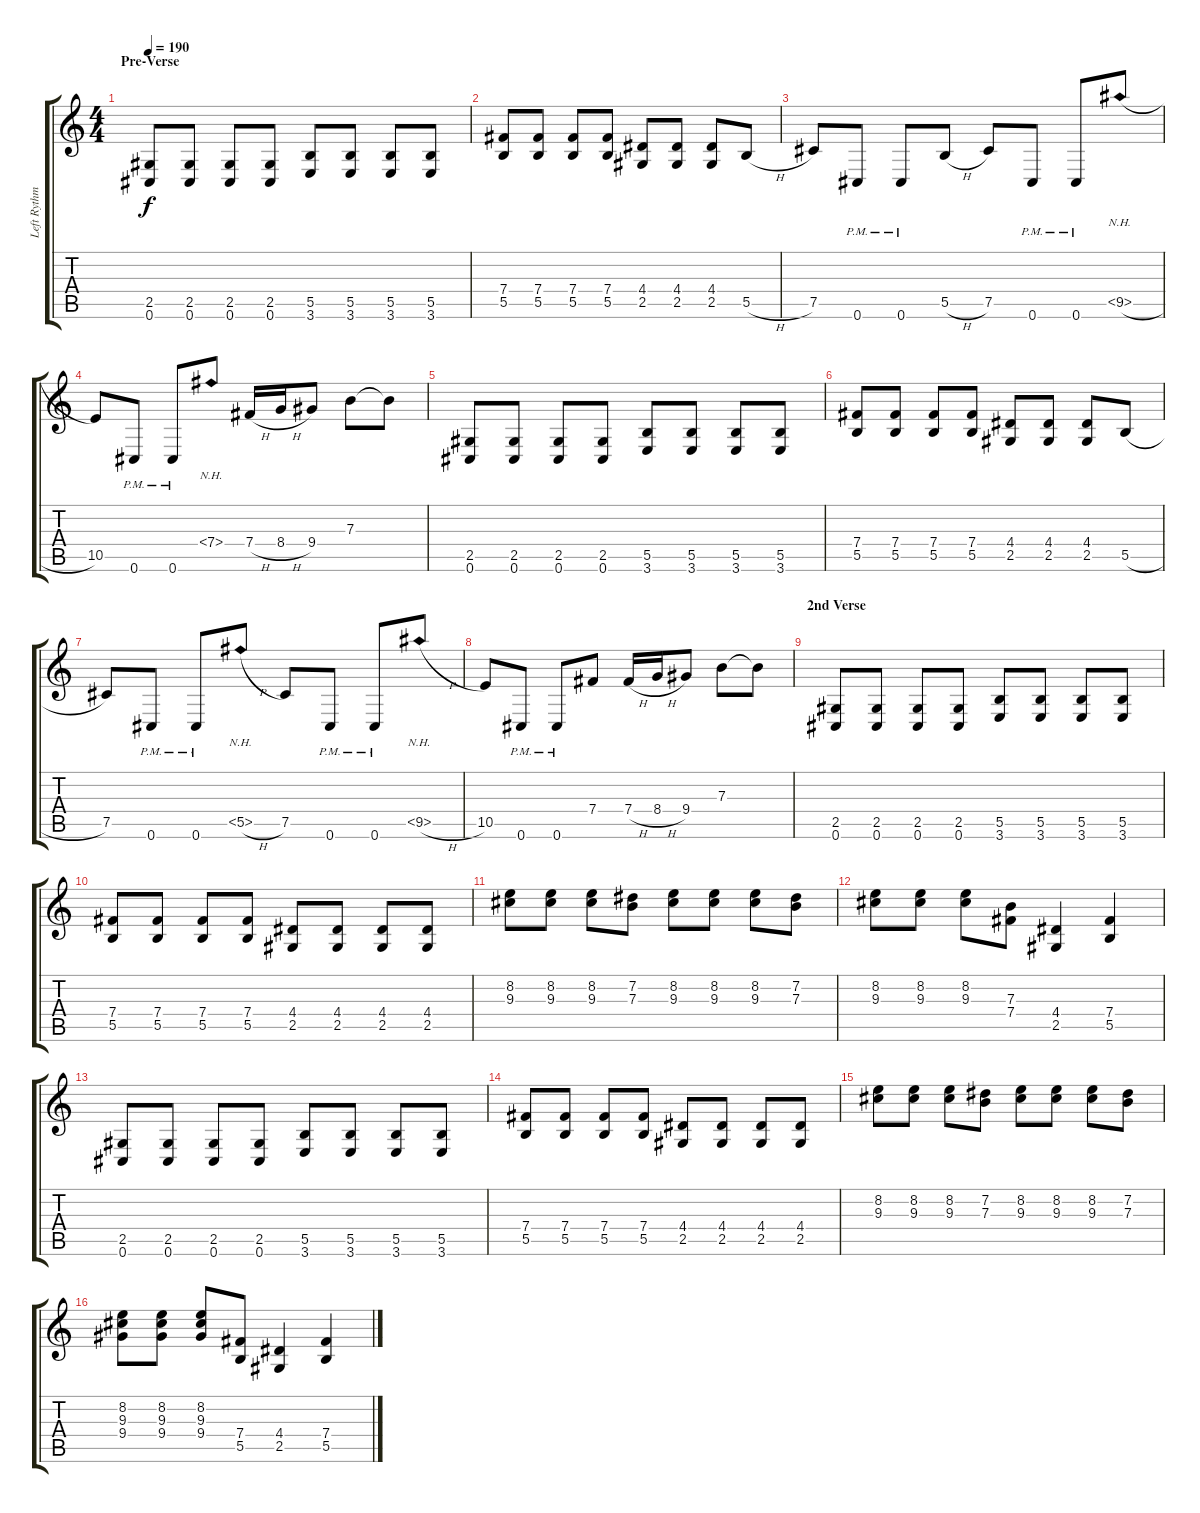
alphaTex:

\track ("Left Rythm Guitar (Rythm Guitar)" "Left Rythm") {instrument distortionguitar}
\staff {score tabs}
\tuning (Db4 Ab3 E3 B2 Gb2 Db2) {hide}
\ts (4 4)
\section ("" "Pre-Verse")
\tempo 190
\clef g2
\ks c
(2.5 0.6).8{dy f} (2.5 0.6).8 (2.5 0.6).8 (2.5 0.6).8 (5.5 3.6).8 (5.5 3.6).8 (5.5 3.6).8 (5.5 3.6).8 |
(7.4 5.5).8 (7.4 5.5).8 (7.4 5.5).8 (7.4 5.5).8 (4.4 2.5).8 (4.4 2.5).8 (4.4 2.5).8 5.5{h}.8 |
7.5.8 0.6{pm}.8 0.6{pm}.8 5.5{h}.8 7.5.8 0.6{pm}.8 0.6{pm}.8 9.5{nh h}.8 |
10.5.8 0.6{pm}.8 0.6{pm}.8 7.4{nh}.8 7.4{h}.16 8.4{h}.16 9.4.8 7.3.8 7.3{t}.8 |
(2.5 0.6).8 (2.5 0.6).8 (2.5 0.6).8 (2.5 0.6).8 (5.5 3.6).8 (5.5 3.6).8 (5.5 3.6).8 (5.5 3.6).8 |
(7.4 5.5).8 (7.4 5.5).8 (7.4 5.5).8 (7.4 5.5).8 (4.4 2.5).8 (4.4 2.5).8 (4.4 2.5).8 5.5{h}.8 |
7.5.8 0.6{pm}.8 0.6{pm}.8 5.5{nh h}.8 7.5.8 0.6{pm}.8 0.6{pm}.8 9.5{nh h}.8 |
10.5.8 0.6{pm}.8 0.6{pm}.8 7.4.8 7.4{h}.16 8.4{h}.16 9.4.8 7.3.8 7.3{t}.8 |
\section ("" "2nd Verse")
(2.5 0.6).8 (2.5 0.6).8 (2.5 0.6).8 (2.5 0.6).8 (5.5 3.6).8 (5.5 3.6).8 (5.5 3.6).8 (5.5 3.6).8 |
(7.4 5.5).8 (7.4 5.5).8 (7.4 5.5).8 (7.4 5.5).8 (4.4 2.5).8 (4.4 2.5).8 (4.4 2.5).8 (4.4 2.5).8 |
(8.2 9.3).8 (8.2 9.3).8 (8.2 9.3).8 (7.2 7.3).8 (8.2 9.3).8 (8.2 9.3).8 (8.2 9.3).8 (7.2 7.3).8 |
(8.2 9.3).8 (8.2 9.3).8 (8.2 9.3).8 (7.3 7.4).8 (4.4 2.5).4 (7.4 5.5).4 |
(2.5 0.6).8 (2.5 0.6).8 (2.5 0.6).8 (2.5 0.6).8 (5.5 3.6).8 (5.5 3.6).8 (5.5 3.6).8 (5.5 3.6).8 |
(7.4 5.5).8 (7.4 5.5).8 (7.4 5.5).8 (7.4 5.5).8 (4.4 2.5).8 (4.4 2.5).8 (4.4 2.5).8 (4.4 2.5).8 |
(8.2 9.3).8 (8.2 9.3).8 (8.2 9.3).8 (7.2 7.3).8 (8.2 9.3).8 (8.2 9.3).8 (8.2 9.3).8 (7.2 7.3).8 |
(8.2 9.3 9.4).8 (8.2 9.3 9.4).8 (8.2 9.3 9.4).8 (7.4 5.5).8 (4.4 2.5).4 (7.4 5.5).4
